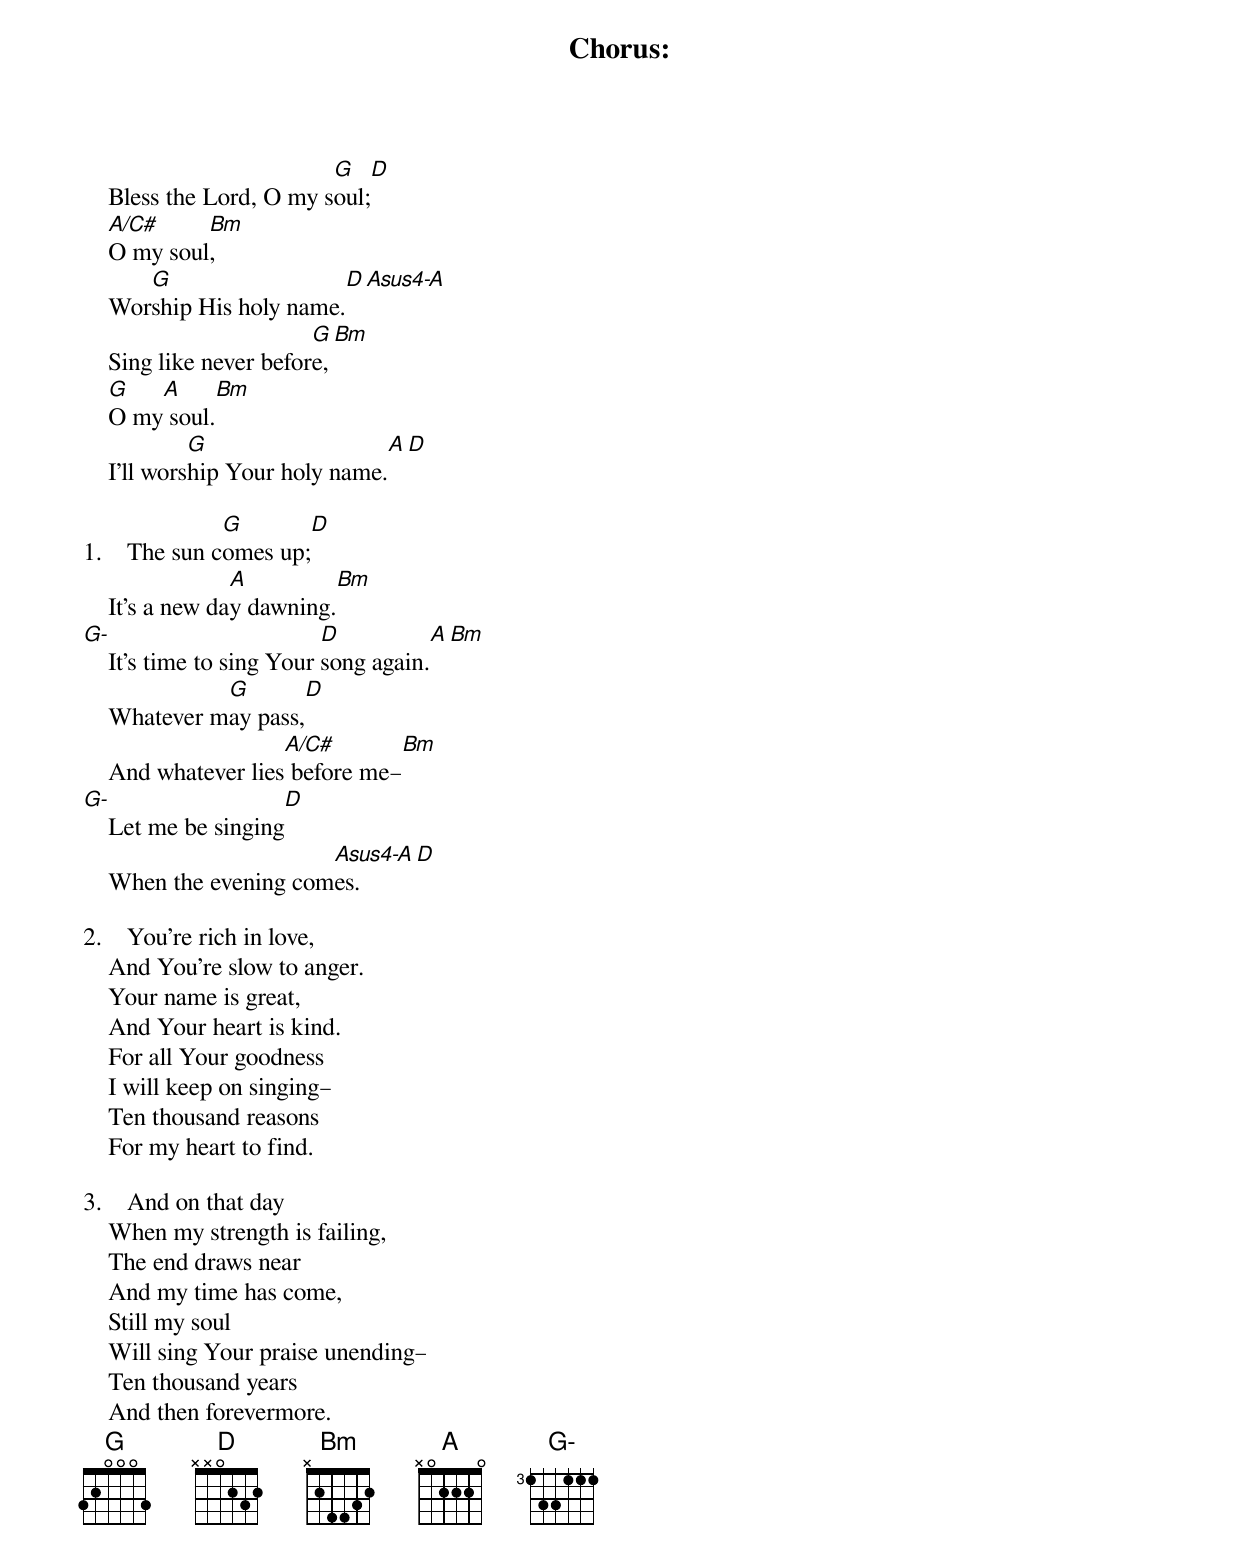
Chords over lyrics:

Chorus:
                          G                  D
    Bless the Lord, O my soul;
    A/C#     Bm
    O my soul,
       G                   D        Asus4-A
    Worship His holy name.
                         G             Bm
    Sing like never before,
    G   A     Bm
    O my soul.
             G                       A      D
    I'll worship Your holy name.

               G                  D
1.    The sun comes up;
                 A               Bm
    It’s a new day dawning.
G-                         D                   A         Bm
    It’s time to sing Your song again.
              G                    D
    Whatever may pass,
                     A/C#                  Bm
    And whatever lies before me–
G-                        D
    Let me be singing
                        Asus4-A     D
    When the evening comes.

2.    You’re rich in love,
    And You’re slow to anger.
    Your name is great,
    And Your heart is kind.
    For all Your goodness
    I will keep on singing–
    Ten thousand reasons
    For my heart to find.

3.    And on that day
    When my strength is failing,
    The end draws near
    And my time has come,
    Still my soul
    Will sing Your praise unending–
    Ten thousand years
    And then forevermore.
